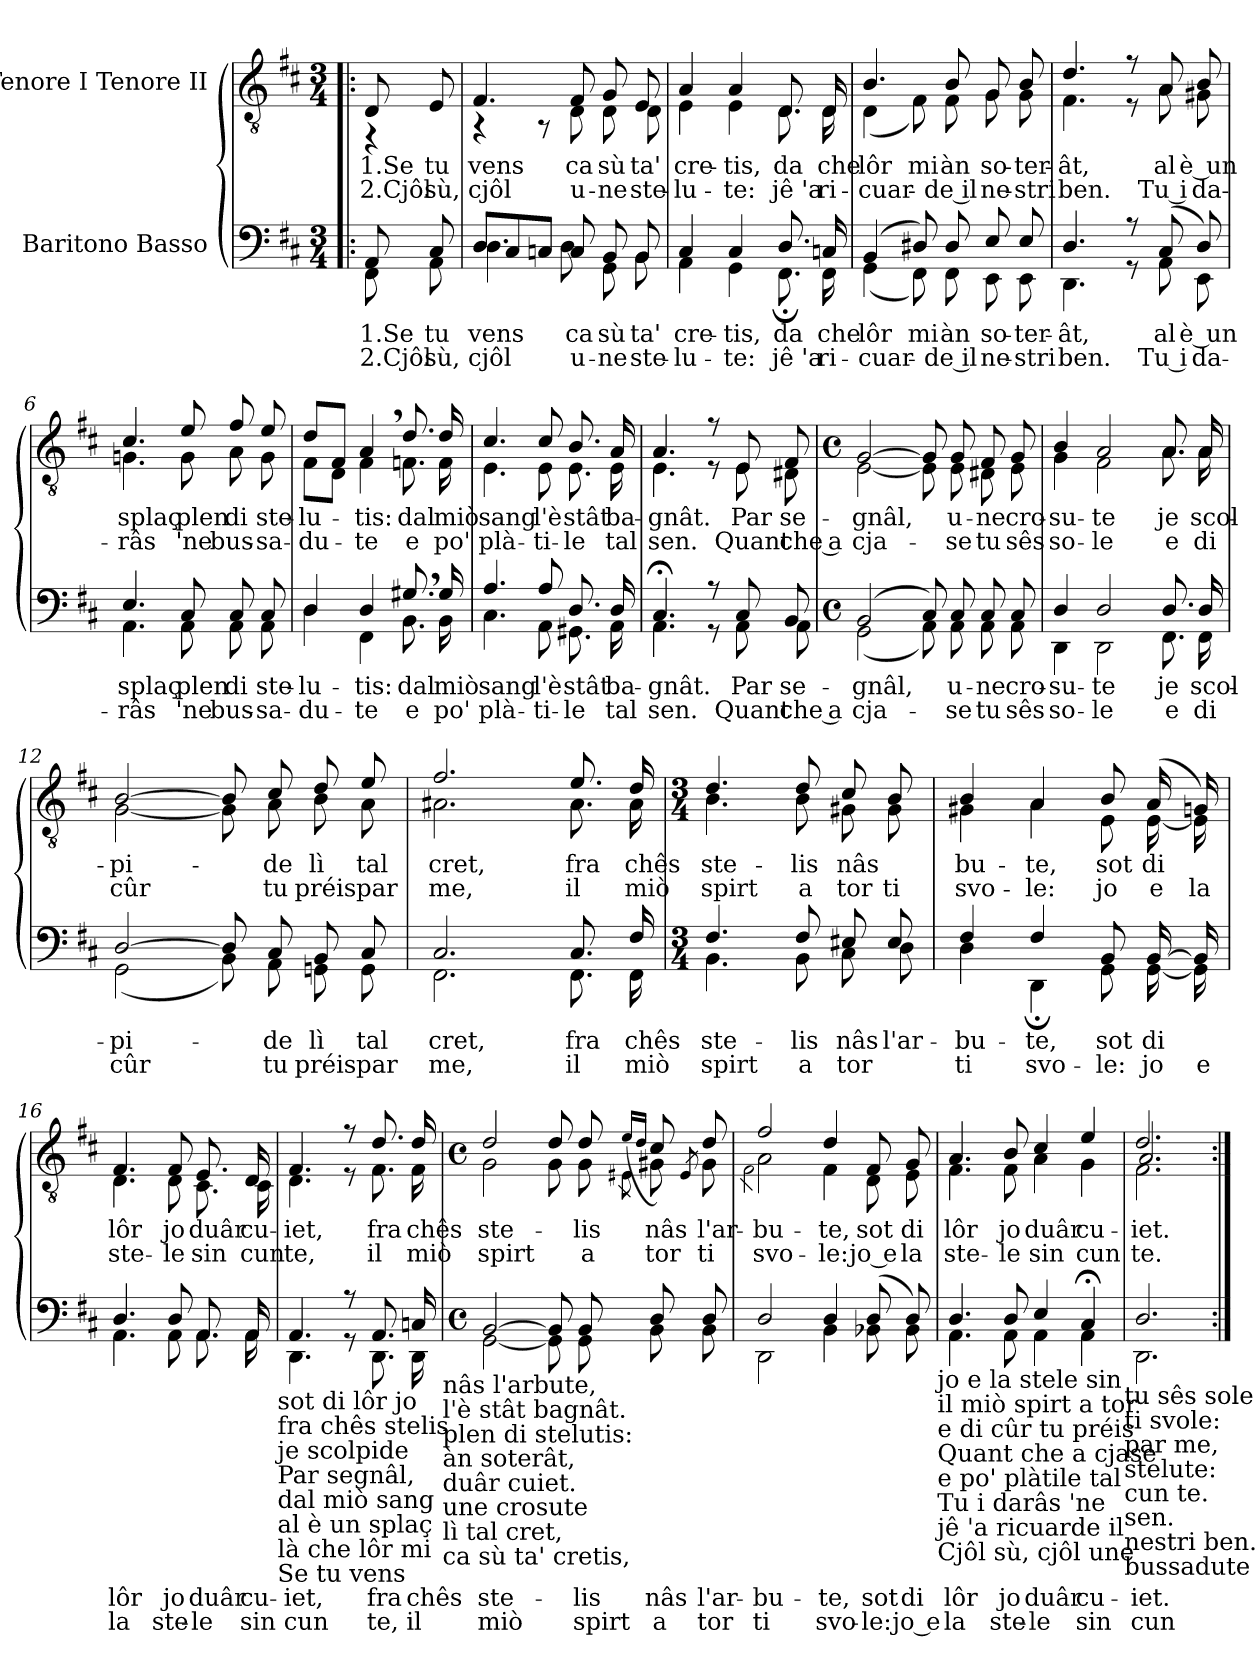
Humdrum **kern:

**kern	**text	**text	**kern	**text	**text
*part2	*part2	*part2	*part1	*part1	*part1
*staff2	*staff2	*staff2	*staff1	*staff1	*staff1
*I"Baritono Basso	*	*	*I"Tenore I Tenore II	*	*
*clefF4	*	*	*clefGv2	*	*
*k[f#c#]	*	*	*k[f#c#]	*	*
*D:	*	*	*D:	*	*
*M3/4	*	*	*M3/4	*	*
=1!|:	=1!|:	=1!|:	=1!|:	=1!|:	=1!|:
*^	*	*	*	*	*
!	!	!	!	!LO:TX:a:B:t=Andante	!	!
!	!	!LO:LY:a:rj	!LO:LY:a:rj	!	!LO:LY:b:rj	!LO:LY:b:rj
*	*	*	*	*^	*	*
8AA/	8FF#\	1.Se	2.Cjôl	8D/	4rEE	1.Se	2.Cjôl
!	!	!LO:LY:a	!LO:LY:a	!	!	!LO:LY:b	!LO:LY:b
8C#/	8AA\	tu	sù,	8E/	.	tu	sù,
=2	=2	=2	=2	=2	=2	=2	=2
!	!	!LO:LY:a	!LO:LY:a	!	!	!LO:LY:b	!LO:LY:b
8D/L	4.D\	vens	cjôl	4.F#/	4rGG	vens	cjôl
8C#/	.	.	.	.	.	.	.
8Cn/J	.	.	.	.	8rAA	.	.
!	!	!LO:LY:a	!LO:LY:a	!	!	!LO:LY:b	!LO:LY:b
8C/	8D\	ca	-u-	8F#/	8D\	ca	u-
!	!	!LO:LY:a	!LO:LY:a	!	!	!LO:LY:b	!LO:LY:b
8BB/	8GG\	sù	ne	8G/	8D\	sù	-ne
!	!	!LO:LY:a	!LO:LY:a	!	!	!LO:LY:b	!LO:LY:b
8BB/	8BB\	ta'	ste-	8E/	8D\	ta'	ste-
=3	=3	=3	=3	=3	=3	=3	=3
!	!	!LO:LY:a	!LO:LY:a	!	!	!LO:LY:b	!LO:LY:b
4C#/	4AA\	cre-	-lu-	4A/	4E\	cre-	-lu-
!	!	!LO:LY:a	!LO:LY:a	!	!	!LO:LY:b	!LO:LY:b
4C#/	4GG\	-tis,	-te:	4A/	4E\	-tis,	-te:
!	!	!LO:LY:a	!LO:LY:a	!	!	!LO:LY:b	!LO:LY:b
8.D/	8.FF#;\	da	jê 'a	8.D/	8.D\	da	jê 'a
!	!	!LO:LY:a	!LO:LY:a	!	!	!LO:LY:b	!LO:LY:b
16Cn/	16FF#\	che	ri-	16D/	16D\	che	ri-
=4	=4	=4	=4	=4	=4	=4	=4
!	!	!LO:LY:a	!LO:LY:a	!	!	!LO:LY:b	!LO:LY:b
(4BB/	(<4GG\	lôr	-cuar-	4.B/	(<4D\	lôr	-cuar-
!	!	!LO:LY:a	!	!	!	!LO:LY:b	!
8D#X/)	8FF#\)	mi	.	.	8F#\)	-mi	.
!	!	!LO:LY:a	!LO:LY:a	!	!	!LO:LY:b	!LO:LY:b
8D#/	8FF#\	àn	-de il	8B/	8F#\	àn	-de il
!	!	!LO:LY:a	!LO:LY:a	!	!	!LO:LY:b	!LO:LY:b
8E/	8EE\	so-	ne-	8G/	8G\	so-	ne-
!	!	!LO:LY:a	!LO:LY:a	!	!	!LO:LY:b	!LO:LY:b
8E/	8EE\	-ter-	-stri	8B/	8G\	-ter-	-stri
=5	=5	=5	=5	=5	=5	=5	=5
!	!	!LO:LY:a	!LO:LY:a	!	!	!LO:LY:b	!LO:LY:b
4.D/	4.DD\	-ât,	ben.	4.d/	4.F#\	ât,	ben.
8rA	8rGG	.	.	8rf	8rE	.	.
!	!	!LO:LY:a	!LO:LY:a	!	!	!LO:LY:b	!LO:LY:b
(8C#/	8AA\	al	Tu i	8A/	8A\	al	Tu i
!	!	!LO:LY:a:rj	!LO:LY:a:rj	!	!	!LO:LY:b:rj	!LO:LY:b:rj
8D/)	8EE\	è un	da-	8B/	8G#X\	è un	da-
!!LO:LB:g=z	!!
=6	=6	=6	=6	=6	=6	=6	=6
!	!	!LO:LY:a	!LO:LY:a	!	!	!LO:LY:b	!LO:LY:b
4.E/	4.AA\	splaç	-râs	4.c#/	4.Gn\	splaç	-râs
!	!	!LO:LY:a	!LO:LY:a	!	!	!LO:LY:b	!LO:LY:b
8C#/	8AA\	plen	'ne	8e/	8G\	plen	'ne
!	!	!LO:LY:a	!LO:LY:a	!	!	!LO:LY:b	!LO:LY:b
8C#/	8AA\	di	bus-	8f#/	8A\	di	bus-
!	!	!LO:LY:a	!LO:LY:a	!	!	!LO:LY:b	!LO:LY:b
8C#/	8AA\	ste-	-sa-	8e/	8G\	ste-	-sa-
=7	=7	=7	=7	=7	=7	=7	=7
!	!	!LO:LY:a	!LO:LY:a	!	!	!LO:LY:b	!LO:LY:b
4D/	4D\	-lu-	-du-	8d/L	8F#\L	-lu-	-du-
.	.	.	.	8F#/J	8D\J	.	.
!	!	!LO:LY:a	!LO:LY:a	!	!	!LO:LY:b	!LO:LY:b
4D/	4FF#\	-tis:	-te	4A,>/	4F#\	-tis:	-te
!	!	!LO:LY:a	!LO:LY:a	!	!	!LO:LY:b	!LO:LY:b
8.G#X,>/	8.BB\	dal	e	8.d/	8.Fn\	dal	e
!	!	!LO:LY:a	!LO:LY:a	!	!	!LO:LY:b	!LO:LY:b
16G#/	16BB\	miò	po'	16d/	16F\	miò	po'
=8	=8	=8	=8	=8	=8	=8	=8
!	!	!LO:LY:a	!LO:LY:a	!	!	!LO:LY:b	!LO:LY:b
4.A/	4.C#\	sang	plà-	4.c#/	4.E\	sang	plà-
!	!	!LO:LY:a	!LO:LY:a	!	!	!LO:LY:b	!LO:LY:b
8A/	8AA\	l'è	-ti-	8c#/	8E\	l'è	-ti-
!	!	!LO:LY:a	!LO:LY:a	!	!	!LO:LY:b	!LO:LY:b
8.D/	8.GG#X\	stât	-le	8.B/	8.E\	stât	-le
!	!	!LO:LY:a	!LO:LY:a	!	!	!LO:LY:b	!LO:LY:b
16D/	16AA\	ba-	tal	16A/	16E\	ba-	tal
=9	=9	=9	=9	=9	=9	=9	=9
!	!	!LO:LY:a	!LO:LY:a	!	!	!LO:LY:b	!LO:LY:b
4.C#;</	4.AA\	-gnât.	sen.	4.A/	4.E\	-gnât.	sen.
8rA	8rGG	.	.	8rf	8rE	.	.
!	!	!LO:LY:a	!LO:LY:a	!	!	!LO:LY:b	!LO:LY:b
8C#/	8AA\	Par	Quant	8E/	8E\	Par	Quant
!	!	!LO:LY:a	!LO:LY:a	!	!	!LO:LY:b	!LO:LY:b
8BB/	8AA\	se-	che a	8F#/	8D#X\	se-	che a
=10	=10	=10	=10	=10	=10	=10	=10
*M4/4	*	*	*	*M4/4	*	*	*
*met(c)	*	*	*	*met(c)	*	*	*
!	!	!LO:LY:a	!LO:LY:a	!	!	!LO:LY:b	!LO:LY:b
(2BB/	(<2GG\	-gnâl,	cja-	[>2G/	[<2E\	-gnâl,	cja-
8C#/)	8AA\)	.	.	8G/]	8E\]	.	.
!	!	!LO:LY:a	!LO:LY:a	!	!	!LO:LY:b	!LO:LY:b
8C#/	8AA\	u-	-se	8G/	8E\	u-	-se
!	!	!LO:LY:a	!LO:LY:a	!	!	!LO:LY:b	!LO:LY:b
8C#/	8AA\	-ne	tu	8F#/	8D#X\	-ne	tu
!	!	!LO:LY:a	!LO:LY:a	!	!	!LO:LY:b	!LO:LY:b
8C#/	8AA\	cro-	sês	8G/	8E\	cro-	sês
!!LO:LB:g=z	!!
=11	=11	=11	=11	=11	=11	=11	=11
!	!	!LO:LY:a	!LO:LY:a	!	!	!LO:LY:b	!LO:LY:b
4D/	4DD\	-su-	so-	4B/	4G\	-su-	so-
!	!	!LO:LY:a	!LO:LY:a	!	!	!LO:LY:b	!LO:LY:b
2D/	2DD\	-te	-le	2A/	2F#\	-te	-le
!	!	!LO:LY:a	!LO:LY:a	!	!	!LO:LY:b	!LO:LY:b
8.D/	8.FF#\	je	e	8.A/	8.A\	je	e
!	!	!LO:LY:a	!LO:LY:a	!	!	!LO:LY:b	!LO:LY:b
16D/	16FF#\	scol-	di	16A/	16A\	scol-	di
=12	=12	=12	=12	=12	=12	=12	=12
!	!	!LO:LY:a	!LO:LY:a	!	!	!LO:LY:b	!LO:LY:b
[>2D/	(<2GG\	-pi-	cûr	[>2B/	[<2G\	-pi-	cûr
8D/]	8BB\)	.	.	8B/]	8G\]	.	.
!	!	!LO:LY:a	!LO:LY:a	!	!	!LO:LY:b	!LO:LY:b
8C#/	8AA\	-de	tu	8c#/	8A\	-de	tu
!	!	!LO:LY:a	!LO:LY:a	!	!	!LO:LY:b	!LO:LY:b
8BB/	8GGn\	lì	préis	8d/	8B\	lì	préis
!	!	!LO:LY:a	!LO:LY:a	!	!	!LO:LY:b	!LO:LY:b
8C#/	8GG\	tal	par	8e/	8A\	tal	par
=13	=13	=13	=13	=13	=13	=13	=13
!	!	!LO:LY:a	!LO:LY:a	!	!	!LO:LY:b	!LO:LY:b
2.C#/	2.FF#\	cret,	me,	2.f#/	2.A#X\	cret,	me,
!	!	!LO:LY:a	!LO:LY:a	!	!	!LO:LY:b	!LO:LY:b
8.C#/	8.FF#\	fra	il	8.e/	8.A#\	fra	il
!	!	!LO:LY:a	!LO:LY:a	!	!	!LO:LY:b	!LO:LY:b
16F#/	16FF#\	chês	miò	16d/	16A#\	chês	miò
=14	=14	=14	=14	=14	=14	=14	=14
*M3/4	*	*	*	*M3/4	*	*	*
!	!	!LO:LY:a	!LO:LY:a	!	!	!LO:LY:b	!LO:LY:b
4.F#/	4.BB\	ste-	spirt	4.d/	4.B\	ste-	spirt
!	!	!LO:LY:a	!LO:LY:a	!	!	!LO:LY:b	!LO:LY:b
8F#/	8BB\	-lis	a	8d/	8B\	-lis	a
!	!	!LO:LY:a	!LO:LY:a	!	!	!LO:LY:b	!LO:LY:b
8E#X/	8C#\	nâs	tor	8c#/	8G#X\	nâs	tor
!	!	!LO:LY:a	!	!	!	!LO:LY:b	!
!	!	!	!	!	!	!	!LO:LY:b
8E#/	8D\	l'ar-	.	8B/	8G#\	.	ti
=15	=15	=15	=15	=15	=15	=15	=15
!	!	!LO:LY:a	!LO:LY:a	!	!	!LO:LY:b	!LO:LY:b
4F#/	4D\	-bu-	ti	4B/	4G#X\	-bu-	svo-
!	!	!LO:LY:a	!LO:LY:a	!	!	!LO:LY:b	!LO:LY:b
4F#/	4DD;\	-te,	svo-	4A/	4A\	-te,	-le:
!	!	!LO:LY:a	!LO:LY:a	!	!	!LO:LY:b	!LO:LY:b
8BB/	8GG\	sot	-le:	8B/	8E\	sot	jo
!	!	!LO:LY:a	!LO:LY:a	!	!	!LO:LY:b	!LO:LY:b
[>16BB/	[<16GG\	di	jo	(16A/	[<16E\	di	e
!	!	!	!LO:LY:a	!	!	!	!LO:LY:b
16BB/]	16GG\]	.	e	16Gn/)	16E\]	.	la
!!LO:LB:g=z	!!
=16	=16	=16	=16	=16	=16	=16	=16
!	!	!LO:LY:a	!LO:LY:a	!	!	!LO:LY:b	!LO:LY:b
4.D/	4.AA\	lôr	la	4.F#/	4.D\	-lôr	ste-
!	!	!LO:LY:a	!LO:LY:a	!	!	!LO:LY:b	!LO:LY:b
8D/	8AA\	jo	ste-	8F#/	8D\	jo	le
!	!	!LO:LY:a	!LO:LY:a	!	!	!LO:LY:b	!LO:LY:b
8.AA/	8.AA\	duâr	-le	8.E/	8.C#\	duâr	sin
!	!	!LO:LY:a	!LO:LY:a	!	!	!LO:LY:b	!LO:LY:b
16AA/	16AA\	cu-	sin	16D/	16C#\	cu-	cun
!	!LO:TX:b:t=sot di lôr jo	!	!	!	!	!	!
!	!LO:TX:b:t=fra chês stelis	!	!	!	!	!	!
!	!LO:TX:b:t=je scolpide	!	!	!	!	!	!
!	!LO:TX:b:t=Par segnâl,	!	!	!	!	!	!
!	!LO:TX:b:t=dal miò sang	!	!	!	!	!	!
!	!LO:TX:b:t=al è un splaç	!	!	!	!	!	!
!	!LO:TX:b:t=là che lôr mi	!	!	!	!	!	!
!	!LO:TX:b:t=Se tu vens	!	!	!	!	!	!
=17	=17	=17	=17	=17	=17	=17	=17
!	!	!LO:LY:a	!LO:LY:a	!	!	!LO:LY:b	!LO:LY:b
4.AA/	4.DD\	-iet,	cun	4.F#/	4.D\	iet,	-te,
8rA	8rGG	.	.	8rf	8rE	.	.
!	!	!LO:LY:a	!LO:LY:a	!	!	!LO:LY:b	!LO:LY:b
8.AA/	8.DD\	fra	te,	8.d/	8.F#\	fra	il
!	!	!LO:LY:a	!LO:LY:a	!	!	!LO:LY:b	!LO:LY:b
16Cn/	16DD\	chês	il	16d/	16F#\	chês	miò
!	!LO:TX:b:t=nâs l'arbute,	!	!	!	!	!	!
!	!LO:TX:b:t=l'è stât bagnât.	!	!	!	!	!	!
!	!LO:TX:b:t=plen di stelutis&colon;	!	!	!	!	!	!
!	!LO:TX:b:t=àn soterât,	!	!	!	!	!	!
!	!LO:TX:b:t=duâr cuiet.	!	!	!	!	!	!
!	!LO:TX:b:t=une crosute	!	!	!	!	!	!
!	!LO:TX:b:t=lì tal cret,	!	!	!	!	!	!
!	!LO:TX:b:t=ca sù ta' cretis,	!	!	!	!	!	!
*	*	*	*	*v	*v	*	*
=18	=18	=18	=18	=18	=18	=18
*M4/4	*	*	*	*M4/4	*	*
*met(c)	*	*	*	*met(c)	*	*
*	*	*	*	*^	*	*
!	!	!LO:LY:a	!LO:LY:a	!	!	!LO:LY:b	!LO:LY:b
*	*	*	*	*	*^	*	*
[>2BB/	[<2GG\	ste-	miò	2d/	2G\	2.ryy	ste-	spirt
8BB/]	8GG\]	.	.	8G\	8d/	.	.	.
!	!	!LO:LY:a	!LO:LY:a	!	!	!	!LO:LY:b	!LO:LY:b
8BB/	8GG\	-lis	spirt	8d/	8G\	.	-lis	a
.	.	.	.	.	(>16qe/LL	.	.	.
.	.	.	.	.	16qd/JJ	8qE#X\	.	.
!	!	!LO:LY:a	!LO:LY:a	!	!	!	!LO:LY:b	!LO:LY:b
8D/	8BB\	nâs	a	8G#X\	8c#/)	8ryy	nâs	tor
.	.	.	.	.	8qE#/	.	.	.
!	!	!LO:LY:a	!LO:LY:a	!	!	!	!LO:LY:b	!LO:LY:b
8D/	8BB\	l'ar-	tor	8G#\	8ryy	8d/	l'ar-	ti
=19	=19	=19	=19	=19	=19	=19	=19	=19
.	.	.	.	.	.	2qF#\	.	.
!	!	!LO:LY:a	!LO:LY:a	!	!	!	!LO:LY:b	!LO:LY:b
2D/	2DD\	-bu-	ti	2f#/	2A\	2ryy	-bu-	svo-
!	!	!LO:LY:a	!LO:LY:a	!	!	!	!LO:LY:b	!LO:LY:b
4D/	4BB\	-te,	svo-	4F#\	2ryy	4d/	te,	le:
!	!	!LO:LY:a	!LO:LY:a	!	!	!	!LO:LY:b	!LO:LY:b
(8D/	8BB-X\	sot	-le:	8F#/	.	8D\	-sot	-jo e
!	!	!LO:LY:a	!LO:LY:a	!	!	!	!LO:LY:b	!LO:LY:b
8D/)	8BB-\	di	jo e	8E\	.	8G/	di	la
!	!LO:TX:b:t=jo e la stele sin	!	!	!	!	!	!	!
!	!LO:TX:b:t=il miò spirt a tor	!	!	!	!	!	!	!
!	!LO:TX:b:t=e di cûr tu préis	!	!	!	!	!	!	!
!	!LO:TX:b:t=Quant che a cjase	!	!	!	!	!	!	!
!	!LO:TX:b:t=e po' plàtile tal	!	!	!	!	!	!	!
!	!LO:TX:b:t=Tu i darâs 'ne	!	!	!	!	!	!	!
!	!LO:TX:b:t=jê 'a ricuarde il	!	!	!	!	!	!	!
!	!LO:TX:b:t=Cjôl sù, cjôl une	!	!	!	!	!	!	!
=20	=20	=20	=20	=20	=20	=20	=20	=20
!	!	!LO:LY:a	!LO:LY:a	!	!	!	!LO:LY:b	!LO:LY:b
*	*	*	*	*	*v	*v	*	*
4.D/	4.AA\	lôr	la	4.A/	4.F#\	-lôr	ste-
!	!	!LO:LY:a	!LO:LY:a	!	!	!LO:LY:b	!LO:LY:b
8D/	8AA\	jo	ste-	8B/	8F#\	jo	le
!	!	!LO:LY:a	!LO:LY:a	!	!	!LO:LY:b	!LO:LY:b
4E/	4AA\	duâr	-le	4c#/	4A\	duâr	sin
!	!	!LO:LY:a	!LO:LY:a	!	!	!LO:LY:b	!LO:LY:b
4C#;</	4AA\	cu-	sin	4e/	4G\	cu-	cun
!	!LO:TX:b:t=tu sês sole	!	!	!	!	!	!
!	!LO:TX:b:t=ti svole&colon;	!	!	!	!	!	!
!	!LO:TX:b:t=par me,	!	!	!	!	!	!
!	!LO:TX:b:t=stelute&colon;	!	!	!	!	!	!
!	!LO:TX:b:t=cun te.	!	!	!	!	!	!
!	!LO:TX:b:t=sen.	!	!	!	!	!	!
!	!LO:TX:b:t=nestri ben.	!	!	!	!	!	!
!	!LO:TX:b:t=bussadute	!	!	!	!	!	!
=21	=21	=21	=21	=21	=21	=21	=21
!	!	!LO:LY:a	!LO:LY:a	!	!	!LO:LY:b	!LO:LY:b
*	*	*	*	*	*^	*	*
2.D/	2.DD\	-iet.	cun	2.d/	2.F#\	2.A/	iet.	-te.
*v	*v	*	*	*	*	*	*	*
*	*	*	*v	*v	*v	*	*
=:|!	=:|!	=:|!	=:|!	=:|!	=:|!
*-	*-	*-	*-	*-	*-
